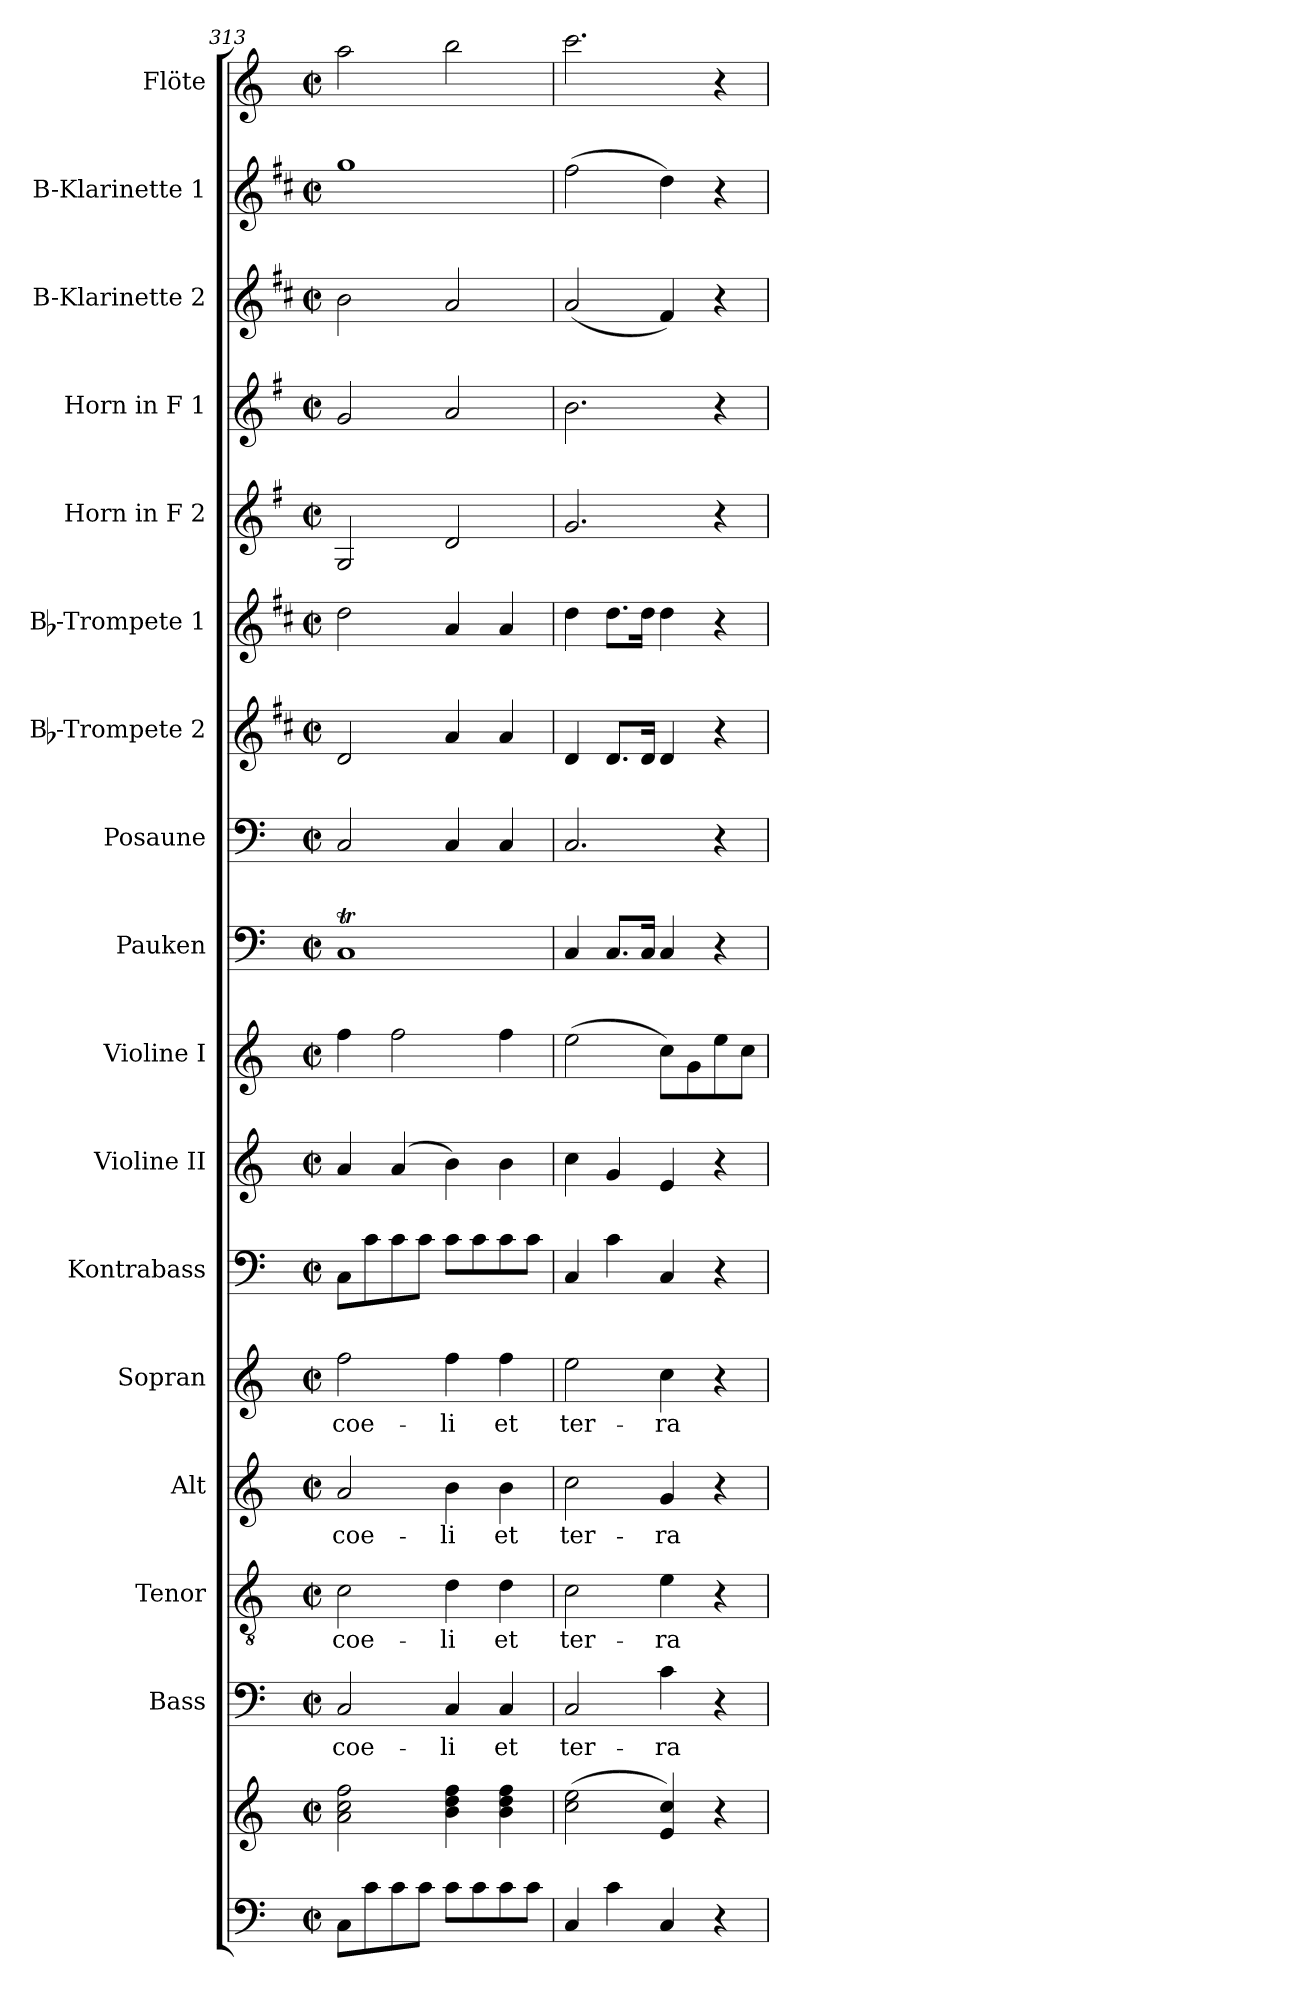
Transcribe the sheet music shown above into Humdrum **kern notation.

**kern	**kern	**kern	**text	**kern	**text	**kern	**text	**kern	**text	**kern	**kern	**kern	**kern	**kern	**kern	**kern	**kern	**kern	**kern	**kern	**kern
*part17	*part17	*part16	*part16	*part15	*part15	*part14	*part14	*part13	*part13	*part12	*part11	*part10	*part9	*part8	*part7	*part6	*part5	*part4	*part3	*part2	*part1
*staff18	*staff17	*staff16	*staff16	*staff15	*staff15	*staff14	*staff14	*staff13	*staff13	*staff12	*staff11	*staff10	*staff9	*staff8	*staff7	*staff6	*staff5	*staff4	*staff3	*staff2	*staff1
*	*	*I"Bass	*	*I"Tenor	*	*I"Alt	*	*I"Sopran	*	*I"Kontrabass	*I"Violine II	*I"Violine I	*I"Pauken	*I"Posaune	*I"Bb-Trompete 2	*I"Bb-Trompete 1	*I"Horn in F 2	*I"Horn in F 1	*I"B-Klarinette 2	*I"B-Klarinette 1	*I"Flöte
*	*	*I'B.	*	*I'T.	*	*I'A.	*	*I'S.	*	*I'Kb.	*I'Vl. II	*I'Vl. I	*I'Pk.	*I'Pos.	*I'Bb Trp. 2	*I'Bb Trp. 1	*I'Hrn. 2	*I'Hrn. 1	*I'B Kl. 2	*I'B Kl. 1	*I'Fl.
*clefF4	*clefG2	*clefF4	*	*clefGv2	*	*clefG2	*	*clefG2	*	*clefF4	*clefG2	*clefG2	*clefF4	*clefF4	*clefG2	*clefG2	*clefG2	*clefG2	*clefG2	*clefG2	*clefG2
*	*	*	*	*	*	*	*	*	*	*ITrd7c12	*	*	*	*	*ITrd1c2	*ITrd1c2	*ITrd4c7	*ITrd4c7	*ITrd1c2	*ITrd1c2	*
*k[]	*k[]	*k[]	*	*k[]	*	*k[]	*	*k[]	*	*k[]	*k[]	*k[]	*k[]	*k[]	*k[]	*k[]	*k[]	*k[]	*k[]	*k[]	*k[]
*C:	*C:	*C:	*	*C:	*	*C:	*	*C:	*	*C:	*C:	*C:	*C:	*C:	*C:	*C:	*C:	*C:	*C:	*C:	*C:
*M2/2	*M2/2	*M2/2	*	*M2/2	*	*M2/2	*	*M2/2	*	*M2/2	*M2/2	*M2/2	*M2/2	*M2/2	*M2/2	*M2/2	*M2/2	*M2/2	*M2/2	*M2/2	*M2/2
*met(c|)	*met(c|)	*met(c|)	*	*met(c|)	*	*met(c|)	*	*met(c|)	*	*met(c|)	*met(c|)	*met(c|)	*met(c|)	*met(c|)	*met(c|)	*met(c|)	*met(c|)	*met(c|)	*met(c|)	*met(c|)	*met(c|)
=313	=313	=313	=313	=313	=313	=313	=313	=313	=313	=313	=313	=313	=313	=313	=313	=313	=313	=313	=313	=313	=313
!	!	!	!LO:LY:b	!	!LO:LY:b	!	!LO:LY:b	!	!LO:LY:b	!	!	!	!	!	!	!	!	!	!	!	!
8C\L	2a\ 2cc\ 2ff\	2C/	coe-	2c\	coe-	2a/	coe-	2ff\	coe-	8CC\L	4a/	4ff\	1CT	2C/	2c/	2cc\	2C/	2c/	2a\	1ff	2aa\
8c\	.	.	.	.	.	.	.	.	.	8C\	.	.	.	.	.	.	.	.	.	.	.
8c\	.	.	.	.	.	.	.	.	.	8C\	(4a/	2ff\	.	.	.	.	.	.	.	.	.
8c\J	.	.	.	.	.	.	.	.	.	8C\J	.	.	.	.	.	.	.	.	.	.	.
!	!	!	!LO:LY:b	!	!LO:LY:b	!	!LO:LY:b	!	!LO:LY:b	!	!	!	!	!	!	!	!	!	!	!	!
8c\L	4b\ 4dd\ 4ff\	4C/	-li	4d\	-li	4b\	-li	4ff\	-li	8C\L	4b\)	.	.	4C/	4g/	4g/	2G/	2d/	2g/	.	2bb\
8c\	.	.	.	.	.	.	.	.	.	8C\	.	.	.	.	.	.	.	.	.	.	.
!	!	!	!LO:LY:b	!	!LO:LY:b	!	!LO:LY:b	!	!LO:LY:b	!	!	!	!	!	!	!	!	!	!	!	!
8c\	4b\ 4dd\ 4ff\	4C/	et	4d\	et	4b\	et	4ff\	et	8C\	4b\	4ff\	.	4C/	4g/	4g/	.	.	.	.	.
8c\J	.	.	.	.	.	.	.	.	.	8C\J	.	.	.	.	.	.	.	.	.	.	.
!!LO:PB:g=z
=314	=314	=314	=314	=314	=314	=314	=314	=314	=314	=314	=314	=314	=314	=314	=314	=314	=314	=314	=314	=314	=314
!	!	!	!LO:LY:b	!	!LO:LY:b	!	!LO:LY:b	!	!LO:LY:b	!	!	!	!	!	!	!	!	!	!	!	!
4C/	(>2cc\ 2ee\	2C/	ter-	2c\	ter-	2cc\	ter-	2ee\	ter-	4CC/	4cc\	(>2ee\	4C/	2.C/	4c/	4cc\	2.c/	2.e\	(<2g/	(>2ee\	2.ccc\
4c\	.	.	.	.	.	.	.	.	.	4C\	4g/	.	8.C/L	.	8.c/L	8.cc\L	.	.	.	.	.
.	.	.	.	.	.	.	.	.	.	.	.	.	16C/Jk	.	16c/Jk	16cc\Jk	.	.	.	.	.
!	!	!	!LO:LY:b	!	!LO:LY:b	!	!LO:LY:b	!	!LO:LY:b	!	!	!	!	!	!	!	!	!	!	!	!
4C/	4e/ 4cc/)	4c\	-ra	4e\	-ra	4g/	-ra	4cc\	-ra	4CC/	4e/	8cc\L)	4C/	.	4c/	4cc\	.	.	4e/)	4cc\)	.
.	.	.	.	.	.	.	.	.	.	.	.	8g\	.	.	.	.	.	.	.	.	.
4r	4r	4r	.	4r	.	4r	.	4r	.	4r	4r	8ee\	4r	4r	4r	4r	4r	4r	4r	4r	4r
.	.	.	.	.	.	.	.	.	.	.	.	8cc\J	.	.	.	.	.	.	.	.	.
=	=	=	=	=	=	=	=	=	=	=	=	=	=	=	=	=	=	=	=	=	=
*-	*-	*-	*-	*-	*-	*-	*-	*-	*-	*-	*-	*-	*-	*-	*-	*-	*-	*-	*-	*-	*-
